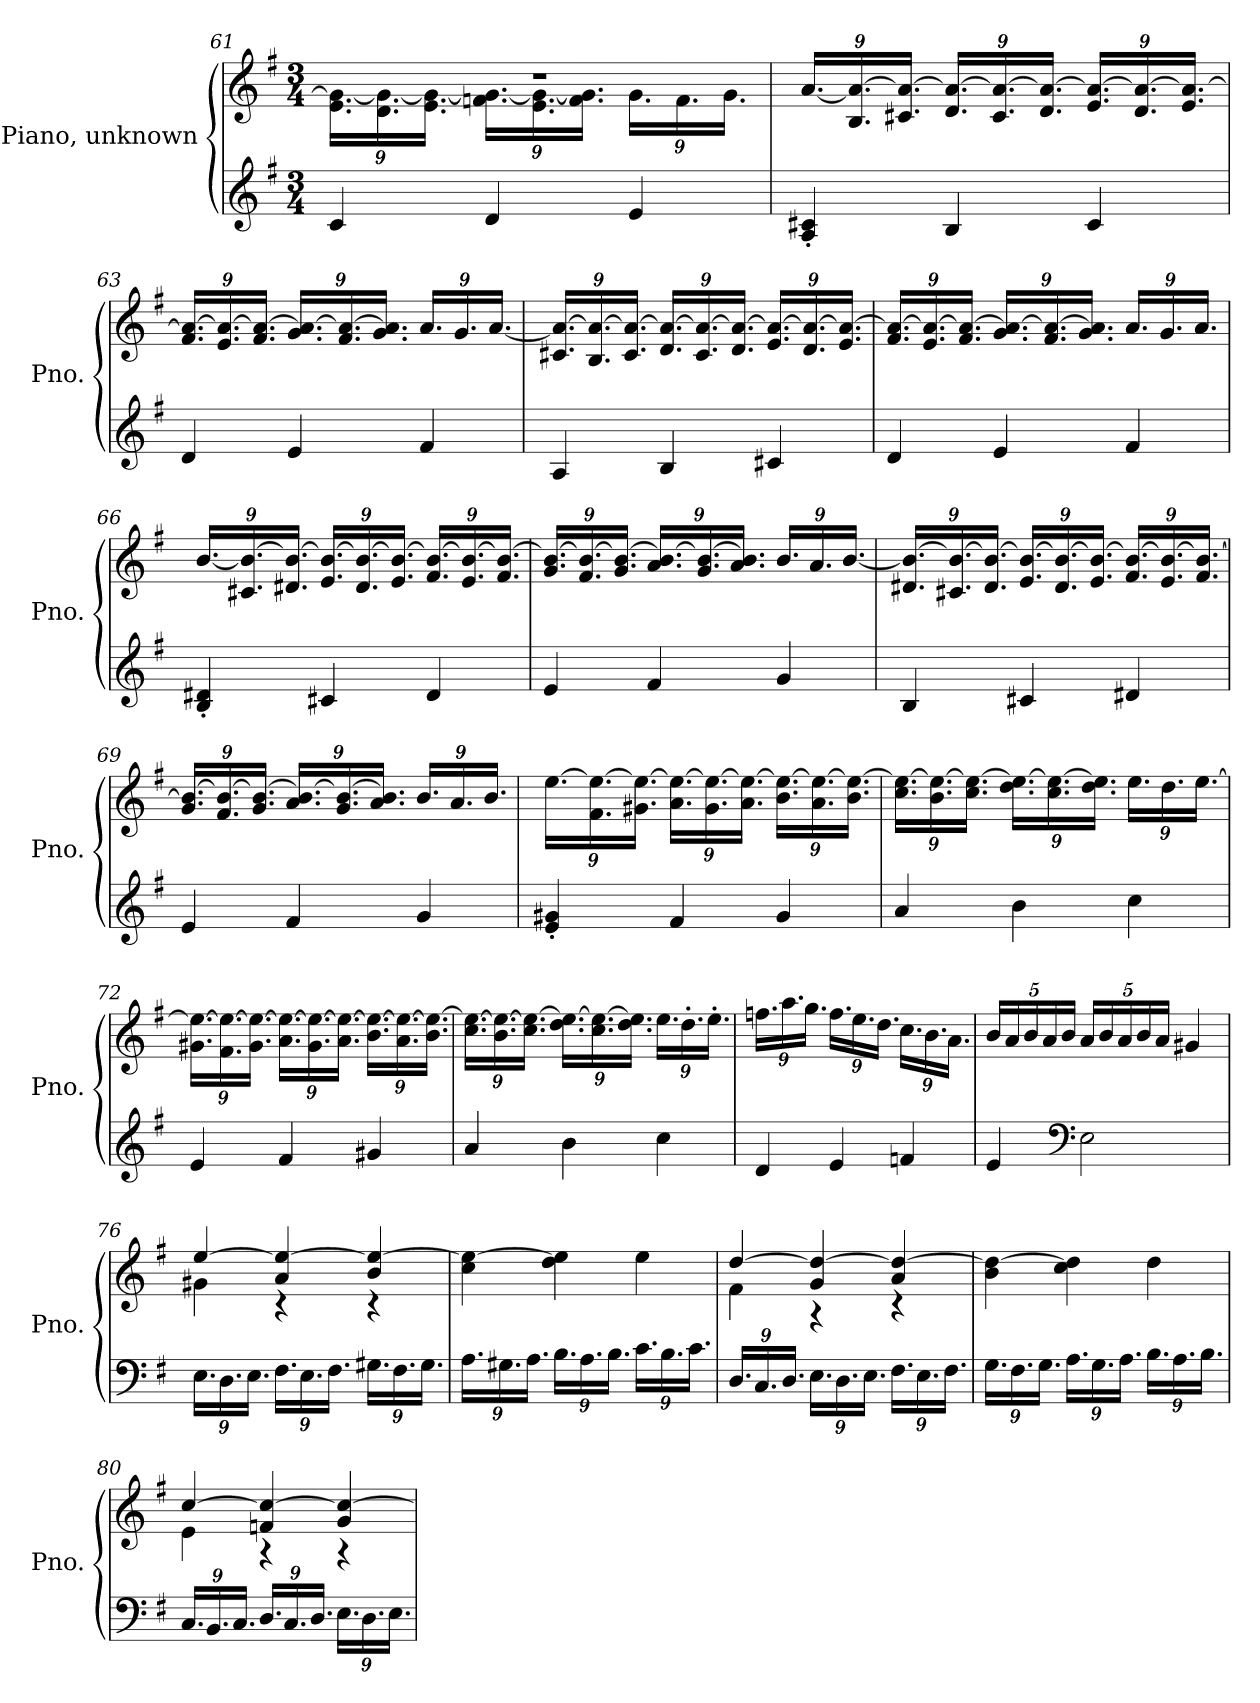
**kern	**kern
*part1	*part1
*staff2	*staff1
*I"Piano, unknown	*
*I'Pno.	*
!!LO:PB:g=z
*clefG2	*clefG2
*k[f#]	*k[f#]
*M3/4	*M3/4
=61	=61
*	*^
*	*	*Xbrackettup
4c/	2.r	18.e\ 18.g\_LL
.	.	18.d\ 18.g\_
.	.	18.e\ 18.g\_JJ
4d/	.	18.fn\ 18.g\_LL
.	.	18.e\ 18.g\_
.	.	18.f\ 18.g\]JJ
4e/	.	18.g\LL
.	.	18.f\
.	.	18.g\JJ
*	*v	*v
=62	=62
4A/' 4c#X/'	[18.a/LL
.	18.B/ 18.a/_
.	18.c#X/ 18.a/_JJ
4B/	18.d/ 18.a/_LL
.	18.c#/ 18.a/_
.	18.d/ 18.a/_JJ
4c#/	18.e/ 18.a/_LL
.	18.d/ 18.a/_
.	18.e/ 18.a/_JJ
!!LO:LB:g=z
=63	=63
4d/	18.f#/ 18.a/_LL
.	18.e/ 18.a/_
.	18.f#/ 18.a/_JJ
4e/	18.g/ 18.a/_LL
.	18.f#/ 18.a/_
.	18.g/ 18.a/]JJ
4f#/	18.a/LL
.	18.g/
.	[18.a/JJ
=64	=64
4A/	18.c#X/ 18.a/_LL
.	18.B/ 18.a/_
.	18.c#/ 18.a/_JJ
4B/	18.d/ 18.a/_LL
.	18.c#/ 18.a/_
.	18.d/ 18.a/_JJ
4c#X/	18.e/ 18.a/_LL
.	18.d/ 18.a/_
.	18.e/ 18.a/_JJ
!!LO:LB:g=z
=65	=65
4d/	18.f#/ 18.a/_LL
.	18.e/ 18.a/_
.	18.f#/ 18.a/_JJ
4e/	18.g/ 18.a/_LL
.	18.f#/ 18.a/_
.	18.g/ 18.a/]JJ
4f#/	18.a/LL
.	18.g/
.	18.a/JJ
=66	=66
4B/' 4d#X/'	[18.b/LL
.	18.c#X/ 18.b/_
.	18.d#X/ 18.b/_JJ
4c#X/	18.e/ 18.b/_LL
.	18.d#/ 18.b/_
.	18.e/ 18.b/_JJ
4d#/	18.f#/ 18.b/_LL
.	18.e/ 18.b/_
.	18.f#/ 18.b/_JJ
!!LO:LB:g=z
=67	=67
4e/	18.g/ 18.b/_LL
.	18.f#/ 18.b/_
.	18.g/ 18.b/_JJ
4f#/	18.a/ 18.b/_LL
.	18.g/ 18.b/_
.	18.a/ 18.b/]JJ
4g/	18.b/LL
.	18.a/
.	[18.b/JJ
=68	=68
4B/	18.d#X/ 18.b/_LL
.	18.c#X/ 18.b/_
.	18.d#/ 18.b/_JJ
4c#X/	18.e/ 18.b/_LL
.	18.d#/ 18.b/_
.	18.e/ 18.b/_JJ
4d#X/	18.f#/ 18.b/_LL
.	18.e/ 18.b/_
.	18.f#/ 18.b/_JJ
!!LO:LB:g=z
=69	=69
4e/	18.g/ 18.b/_LL
.	18.f#/ 18.b/_
.	18.g/ 18.b/_JJ
4f#/	18.a/ 18.b/_LL
.	18.g/ 18.b/_
.	18.a/ 18.b/]JJ
4g/	18.b/LL
.	18.a/
.	18.b/JJ
=70	=70
4e/' 4g#X/'	[18.ee\LL
.	18.f#\ 18.ee\_
.	18.g#X\ 18.ee\_JJ
4f#/	18.a\ 18.ee\_LL
.	18.g#\ 18.ee\_
.	18.a\ 18.ee\_JJ
4g#/	18.b\ 18.ee\_LL
.	18.a\ 18.ee\_
.	18.b\ 18.ee\_JJ
!!LO:LB:g=z
=71	=71
4a/	18.cc\ 18.ee\_LL
.	18.b\ 18.ee\_
.	18.cc\ 18.ee\_JJ
4b\	18.dd\ 18.ee\_LL
.	18.cc\ 18.ee\_
.	18.dd\ 18.ee\]JJ
4cc\	18.ee\LL
.	18.dd\
.	[18.ee\JJ
=72	=72
4e/	18.g#X\ 18.ee\_LL
.	18.f#\ 18.ee\_
.	18.g#\ 18.ee\_JJ
4f#/	18.a\ 18.ee\_LL
.	18.g#\ 18.ee\_
.	18.a\ 18.ee\_JJ
4g#X/	18.b\ 18.ee\_LL
.	18.a\ 18.ee\_
.	18.b\ 18.ee\_JJ
!!LO:PB:g=z
=73	=73
4a/	18.cc\ 18.ee\_LL
.	18.b\ 18.ee\_
.	18.cc\ 18.ee\_JJ
4b\	18.dd\ 18.ee\_LL
.	18.cc\ 18.ee\_
.	18.dd\ 18.ee\]JJ
4cc\	18.ee\LL
.	18.dd'\
.	18.ee'\JJ
=74	=74
4d/	18.ffn\LL
.	18.aa\
.	18.gg\JJ
4e/	18.ff\LL
.	18.ee\
.	18.dd\JJ
4fn/	18.cc\LL
.	18.b\
.	18.a\JJ
=75	=75
4e/	20b/LL
.	20a/
.	20b/
.	20a/
.	20b/JJ
*clefF4	*
2E\	20a/LL
.	20b/
.	20a/
.	20b/
.	20a/JJ
.	4g#X/
!!LO:LB:g=z
=76	=76
*Xbrackettup	*
*	*^
18.E\LL	[4ee/	4g#X\
18.D\	.	.
18.E\JJ	.	.
18.F#\LL	4a/ 4ee/_	4r
18.E\	.	.
18.F#\JJ	.	.
18.G#X\LL	4b/ 4ee/_	4r
18.F#\	.	.
18.G#\JJ	.	.
*	*v	*v
=77	=77
18.A\LL	4cc\ 4ee\_
18.G#X\	.
18.A\JJ	.
18.B\LL	4dd\ 4ee\]
18.A\	.
18.B\JJ	.
18.c\LL	4ee\
18.B\	.
18.c\JJ	.
=78	=78
*	*^
18.D/LL	[4dd/	4f#\
18.C/	.	.
18.D/JJ	.	.
18.E\LL	4g/ 4dd/_	4r
18.D\	.	.
18.E\JJ	.	.
18.F#\LL	4a/ 4dd/_	4r
18.E\	.	.
18.F#\JJ	.	.
*	*v	*v
!!LO:LB:g=z
=79	=79
18.G\LL	4b\ 4dd\_
18.F#\	.
18.G\JJ	.
18.A\LL	4cc\ 4dd\]
18.G\	.
18.A\JJ	.
18.B\LL	4dd\
18.A\	.
18.B\JJ	.
=80	=80
*	*^
18.C/LL	[4cc/	4e\
18.BB/	.	.
18.C/JJ	.	.
18.D/LL	4fn/ 4cc/_	4r
18.C/	.	.
18.D/JJ	.	.
18.E\LL	4g/ 4cc/_	4r
18.D\	.	.
18.E\JJ	.	.
*	*v	*v
=	=
*-	*-
